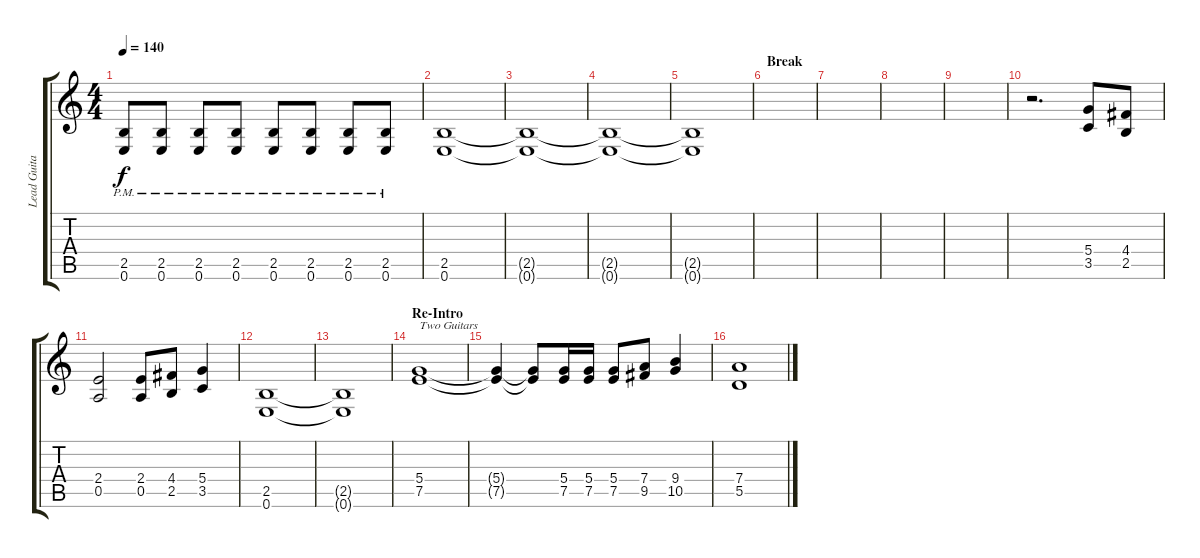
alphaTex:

\track ("Lead Guitar" "Lead Guita") {instrument distortionguitar}
\staff {score tabs}
\tuning (E4 B3 G3 D3 A2 E2) {hide}
\ts (4 4)
\tempo 140
\clef g2
\ks c
(2.5{pm} 0.6{pm}).8{dy f} (2.5{pm} 0.6{pm}).8 (2.5{pm} 0.6{pm}).8 (2.5{pm} 0.6{pm}).8 (2.5{pm} 0.6{pm}).8 (2.5{pm} 0.6{pm}).8 (2.5{pm} 0.6{pm}).8 (2.5{pm} 0.6{pm}).8 |
(2.5 0.6).1 |
(2.5{t} 0.6{t}).1 |
(2.5{t} 0.6{t}).1 |
(2.5{t} 0.6{t}).1 |
\section ("" "Break")
|
|
|
|
r.2{d} (5.4 3.5).8 (4.4 2.5).8 |
(2.4 0.5).2 (2.4 0.5).8 (4.4 2.5).8 (5.4 3.5).4 |
(2.5 0.6).1 |
(2.5{t} 0.6{t}).1 |
\section ("" "Re-Intro")
(5.4 7.5).1{txt "Two Guitars"} |
(5.4{t} 7.5{t}).4 (5.4{t} 7.5{t}).8 (5.4 7.5).16 (5.4 7.5).16 (5.4 7.5).8 (7.4 9.5).8 (9.4 10.5).4 |
(7.4 5.5).1
